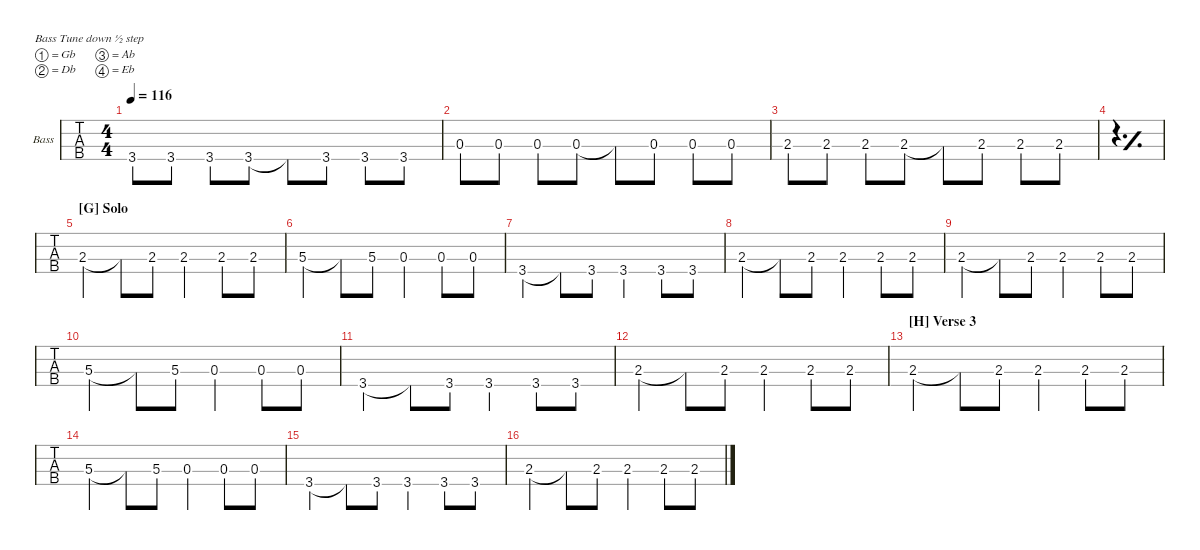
\hideDynamics
\bracketExtendMode nobrackets
\firstSystemTrackNameOrientation horizontal
\otherSystemsTrackNameOrientation horizontal
\track ("Bass" "Bass") {multiBarRest instrument electricbassfinger}
\staff {tabs}
\tuning (Gb2 Db2 Ab1 Eb1)
\ts (4 4)
\tempo 116
\clef f4
\ks db
3.4.8{dy f} 3.4.8 3.4.8 3.4.8 3.4{t}.8 3.4.8 3.4.8 3.4.8 |
0.3.8 0.3.8 0.3.8 0.3.8 0.3{t}.8 0.3.8 0.3.8 0.3.8 |
2.3.8 2.3.8 2.3.8 2.3.8 2.3{t}.8 2.3.8 2.3.8 2.3.8 |
\simile simple
|
\section ("G" "Solo")
\simile none
2.3.4 2.3{t}.8 2.3.8 2.3.4 2.3.8 2.3.8 |
5.3.4 5.3{t}.8 5.3.8 0.3.4 0.3.8 0.3.8 |
3.4.4 3.4{t}.8 3.4.8 3.4.4 3.4.8 3.4.8 |
2.3.4 2.3{t}.8 2.3.8 2.3.4 2.3.8 2.3.8 |
2.3.4 2.3{t}.8 2.3.8 2.3.4 2.3.8 2.3.8 |
5.3.4 5.3{t}.8 5.3.8 0.3.4 0.3.8 0.3.8 |
3.4.4 3.4{t}.8 3.4.8 3.4.4 3.4.8 3.4.8 |
2.3.4 2.3{t}.8 2.3.8 2.3.4 2.3.8 2.3.8 |
\section ("H" "Verse 3")
2.3.4 2.3{t}.8 2.3.8 2.3.4 2.3.8 2.3.8 |
5.3.4 5.3{t}.8 5.3.8 0.3.4 0.3.8 0.3.8 |
3.4.4 3.4{t}.8 3.4.8 3.4.4 3.4.8 3.4.8 |
2.3.4 2.3{t}.8 2.3.8 2.3.4 2.3.8 2.3.8
